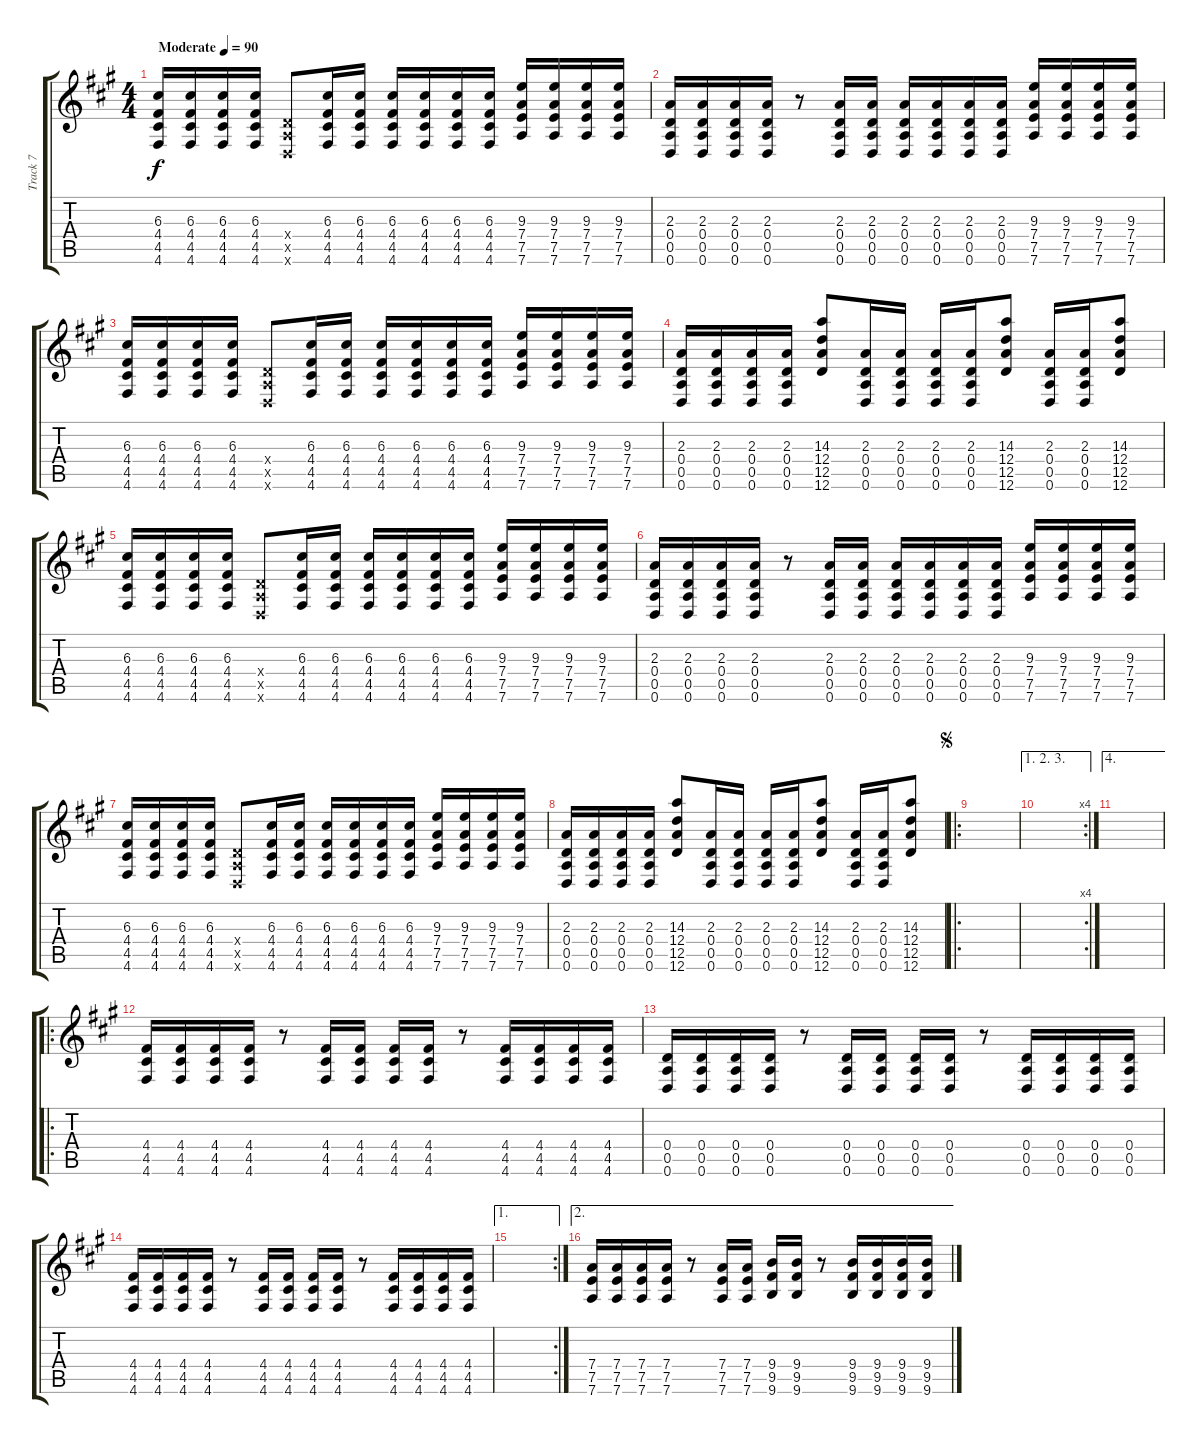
\track ("Track 7" "Track 7") {instrument overdrivenguitar}
\staff {score tabs}
\tuning (E4 B3 G3 D3 A2 D2) {hide}
\ts (4 4)
\tempo (90 "Moderate")
\clef g2
\ks f#minor
(6.3 4.4 4.5 4.6).16{dy f instrument overdrivenguitar} (6.3 4.4 4.5 4.6).16 (6.3 4.4 4.5 4.6).16 (6.3 4.4 4.5 4.6).16 (0.4{x} 0.5{x} 0.6{x}).8 (6.3 4.4 4.5 4.6).16 (6.3 4.4 4.5 4.6).16 (6.3 4.4 4.5 4.6).16 (6.3 4.4 4.5 4.6).16 (6.3 4.4 4.5 4.6).16 (6.3 4.4 4.5 4.6).16 (9.3 7.4 7.5 7.6).16 (9.3 7.4 7.5 7.6).16 (9.3 7.4 7.5 7.6).16 (9.3 7.4 7.5 7.6).16 |
(2.3 0.4 0.5 0.6).16 (2.3 0.4 0.5 0.6).16 (2.3 0.4 0.5 0.6).16 (2.3 0.4 0.5 0.6).16 r.8 (2.3 0.4 0.5 0.6).16 (2.3 0.4 0.5 0.6).16 (2.3 0.4 0.5 0.6).16 (2.3 0.4 0.5 0.6).16 (2.3 0.4 0.5 0.6).16 (2.3 0.4 0.5 0.6).16 (9.3 7.4 7.5 7.6).16 (9.3 7.4 7.5 7.6).16 (9.3 7.4 7.5 7.6).16 (9.3 7.4 7.5 7.6).16 |
(6.3 4.4 4.5 4.6).16 (6.3 4.4 4.5 4.6).16 (6.3 4.4 4.5 4.6).16 (6.3 4.4 4.5 4.6).16 (0.4{x} 0.5{x} 0.6{x}).8 (6.3 4.4 4.5 4.6).16 (6.3 4.4 4.5 4.6).16 (6.3 4.4 4.5 4.6).16 (6.3 4.4 4.5 4.6).16 (6.3 4.4 4.5 4.6).16 (6.3 4.4 4.5 4.6).16 (9.3 7.4 7.5 7.6).16 (9.3 7.4 7.5 7.6).16 (9.3 7.4 7.5 7.6).16 (9.3 7.4 7.5 7.6).16 |
(2.3 0.4 0.5 0.6).16 (2.3 0.4 0.5 0.6).16 (2.3 0.4 0.5 0.6).16 (2.3 0.4 0.5 0.6).16 (14.3 12.4 12.5 12.6).8 (2.3 0.4 0.5 0.6).16 (2.3 0.4 0.5 0.6).16 (2.3 0.4 0.5 0.6).16 (2.3 0.4 0.5 0.6).16 (14.3 12.4 12.5 12.6).8 (2.3 0.4 0.5 0.6).16 (2.3 0.4 0.5 0.6).16 (14.3 12.4 12.5 12.6).8 |
(6.3 4.4 4.5 4.6).16 (6.3 4.4 4.5 4.6).16 (6.3 4.4 4.5 4.6).16 (6.3 4.4 4.5 4.6).16 (0.4{x} 0.5{x} 0.6{x}).8 (6.3 4.4 4.5 4.6).16 (6.3 4.4 4.5 4.6).16 (6.3 4.4 4.5 4.6).16 (6.3 4.4 4.5 4.6).16 (6.3 4.4 4.5 4.6).16 (6.3 4.4 4.5 4.6).16 (9.3 7.4 7.5 7.6).16 (9.3 7.4 7.5 7.6).16 (9.3 7.4 7.5 7.6).16 (9.3 7.4 7.5 7.6).16 |
(2.3 0.4 0.5 0.6).16 (2.3 0.4 0.5 0.6).16 (2.3 0.4 0.5 0.6).16 (2.3 0.4 0.5 0.6).16 r.8 (2.3 0.4 0.5 0.6).16 (2.3 0.4 0.5 0.6).16 (2.3 0.4 0.5 0.6).16 (2.3 0.4 0.5 0.6).16 (2.3 0.4 0.5 0.6).16 (2.3 0.4 0.5 0.6).16 (9.3 7.4 7.5 7.6).16 (9.3 7.4 7.5 7.6).16 (9.3 7.4 7.5 7.6).16 (9.3 7.4 7.5 7.6).16 |
(6.3 4.4 4.5 4.6).16 (6.3 4.4 4.5 4.6).16 (6.3 4.4 4.5 4.6).16 (6.3 4.4 4.5 4.6).16 (0.4{x} 0.5{x} 0.6{x}).8 (6.3 4.4 4.5 4.6).16 (6.3 4.4 4.5 4.6).16 (6.3 4.4 4.5 4.6).16 (6.3 4.4 4.5 4.6).16 (6.3 4.4 4.5 4.6).16 (6.3 4.4 4.5 4.6).16 (9.3 7.4 7.5 7.6).16 (9.3 7.4 7.5 7.6).16 (9.3 7.4 7.5 7.6).16 (9.3 7.4 7.5 7.6).16 |
(2.3 0.4 0.5 0.6).16 (2.3 0.4 0.5 0.6).16 (2.3 0.4 0.5 0.6).16 (2.3 0.4 0.5 0.6).16 (14.3 12.4 12.5 12.6).8 (2.3 0.4 0.5 0.6).16 (2.3 0.4 0.5 0.6).16 (2.3 0.4 0.5 0.6).16 (2.3 0.4 0.5 0.6).16 (14.3 12.4 12.5 12.6).8 (2.3 0.4 0.5 0.6).16 (2.3 0.4 0.5 0.6).16 (14.3 12.4 12.5 12.6).8 |
\ro
\jump segno
|
\ae (1 2 3)
\rc 4
|
\ae 4
|
\ro
(4.4 4.5 4.6).16 (4.4 4.5 4.6).16 (4.4 4.5 4.6).16 (4.4 4.5 4.6).16 r.8 (4.4 4.5 4.6).16 (4.4 4.5 4.6).16 (4.4 4.5 4.6).16 (4.4 4.5 4.6).16 r.8 (4.4 4.5 4.6).16 (4.4 4.5 4.6).16 (4.4 4.5 4.6).16 (4.4 4.5 4.6).16 |
(0.4 0.5 0.6).16 (0.4 0.5 0.6).16 (0.4 0.5 0.6).16 (0.4 0.5 0.6).16 r.8 (0.4 0.5 0.6).16 (0.4 0.5 0.6).16 (0.4 0.5 0.6).16 (0.4 0.5 0.6).16 r.8 (0.4 0.5 0.6).16 (0.4 0.5 0.6).16 (0.4 0.5 0.6).16 (0.4 0.5 0.6).16 |
(4.4 4.5 4.6).16 (4.4 4.5 4.6).16 (4.4 4.5 4.6).16 (4.4 4.5 4.6).16 r.8 (4.4 4.5 4.6).16 (4.4 4.5 4.6).16 (4.4 4.5 4.6).16 (4.4 4.5 4.6).16 r.8 (4.4 4.5 4.6).16 (4.4 4.5 4.6).16 (4.4 4.5 4.6).16 (4.4 4.5 4.6).16 |
\ae 1
\rc 2
|
\ae 2
(7.4 7.5 7.6).16 (7.4 7.5 7.6).16 (7.4 7.5 7.6).16 (7.4 7.5 7.6).16 r.8 (7.4 7.5 7.6).16 (7.4 7.5 7.6).16 (9.4 9.5 9.6).16 (9.4 9.5 9.6).16 r.8 (9.4 9.5 9.6).16 (9.4 9.5 9.6).16 (9.4 9.5 9.6).16 (9.4 9.5 9.6).16
